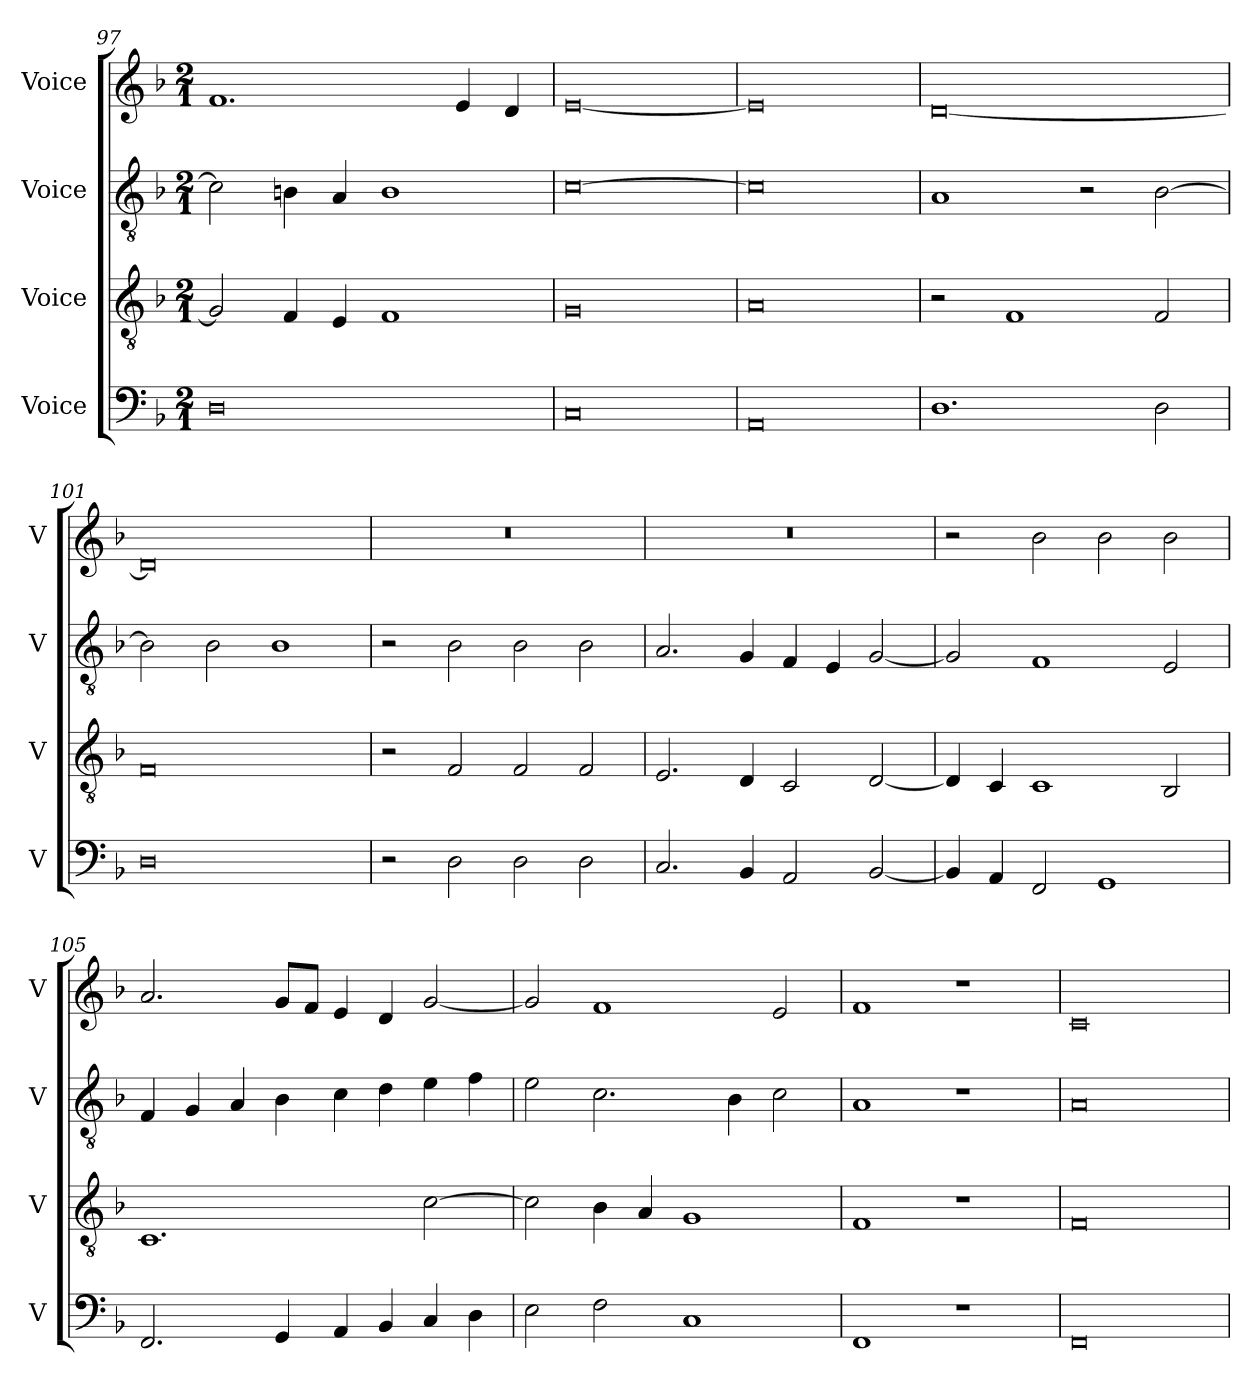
**kern	**kern	**kern	**kern
*part4	*part3	*part2	*part1
*staff4	*staff3	*staff2	*staff1
*I"Voice	*I"Voice	*I"Voice	*I"Voice
*I'V	*I'V	*I'V	*I'V
*clefF4	*clefGv2	*clefGv2	*clefG2
*k[b-]	*k[b-]	*k[b-]	*k[b-]
*M2/1	*M2/1	*M2/1	*M2/1
=97	=97	=97	=97
0D	2G/]	2c\]	1.f
.	4F/	4Bn\	.
.	4E/	4A/	.
.	1F	1B	.
.	.	.	4e/
.	.	.	4d/
=98	=98	=98	=98
0C	0G	[0c	[0e
=99	=99	=99	=99
0AA	0A	0c]	0e]
=100	=100	=100	=100
1.D	2r	1A	[0d
.	1F	.	.
.	.	2r	.
2D\	2F/	[2B-\	.
!!LO:LB:g=z
=101	=101	=101	=101
0D	0F	2B-\]	0d]
.	.	2B-\	.
.	.	1B-	.
=102	=102	=102	=102
2r	2r	2r	0r
2D\	2F/	2B-\	.
2D\	2F/	2B-\	.
2D\	2F/	2B-\	.
=103	=103	=103	=103
2.C/	2.E/	2.A/	0r
4BB-/	4D/	4G/	.
2AA/	2C/	4F/	.
.	.	4E/	.
[2BB-/	[2D/	[2G/	.
=104	=104	=104	=104
4BB-/]	4D/]	2G/]	2r
4AA/	4C/	.	.
2FF/	1C	1F	2b-\
1GG	.	.	2b-\
.	2BB-/	2E/	2b-\
!!LO:LB:g=z
=105	=105	=105	=105
2.FF/	1.C	4F/	2.a/
.	.	4G/	.
.	.	4A/	.
4GG/	.	4B-\	8g/L
.	.	.	8f/J
4AA/	.	4c\	4e/
4BB-/	.	4d\	4d/
4C/	[2c\	4e\	[2g/
4D\	.	4f\	.
=106	=106	=106	=106
2E\	2c\]	2e\	2g/]
2F\	4B-\	2.c\	1f
.	4A/	.	.
1C	1G	.	.
.	.	4B-\	.
.	.	2c\	2e/
=107	=107	=107	=107
1FF	1F	1A	1f
1r	1r	1r	1r
=108	=108	=108	=108
0FF	0F	0A	0c
=	=	=	=
*-	*-	*-	*-
